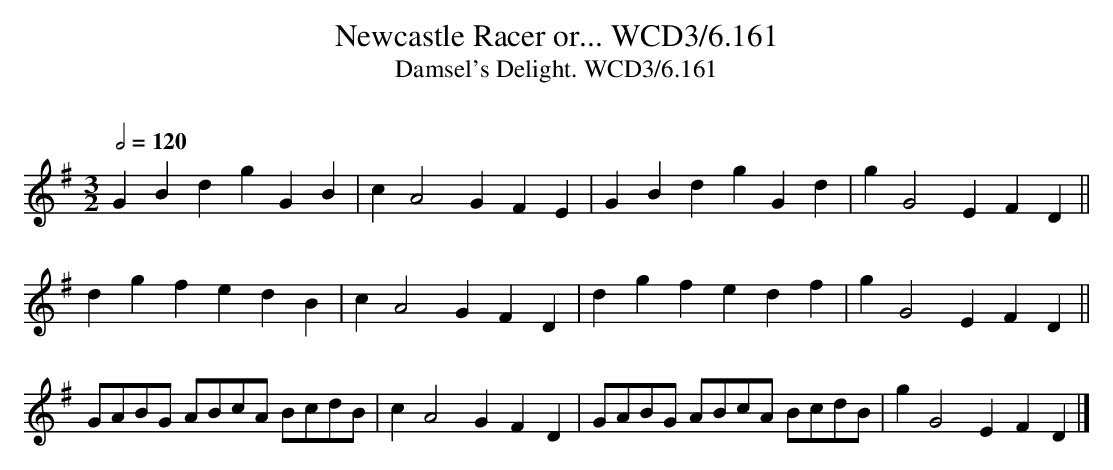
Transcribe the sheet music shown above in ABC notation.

X:1
T:Newcastle Racer or... WCD3/6.161
O:
T:Damsel's Delight. WCD3/6.161
M:3/2
L:1/4
Q:1/2=120
K:G
GBdgGB|c A2 GFE|GBdgGd|g G2 EFD||
dgfedB|c A2 GFD|dgfedf|g G2 EFD||
L:1/8
GABG ABcA BcdB|c2 A4 G2F2D2|GABG ABcA BcdB|g2 G4 E2F2D2|]
